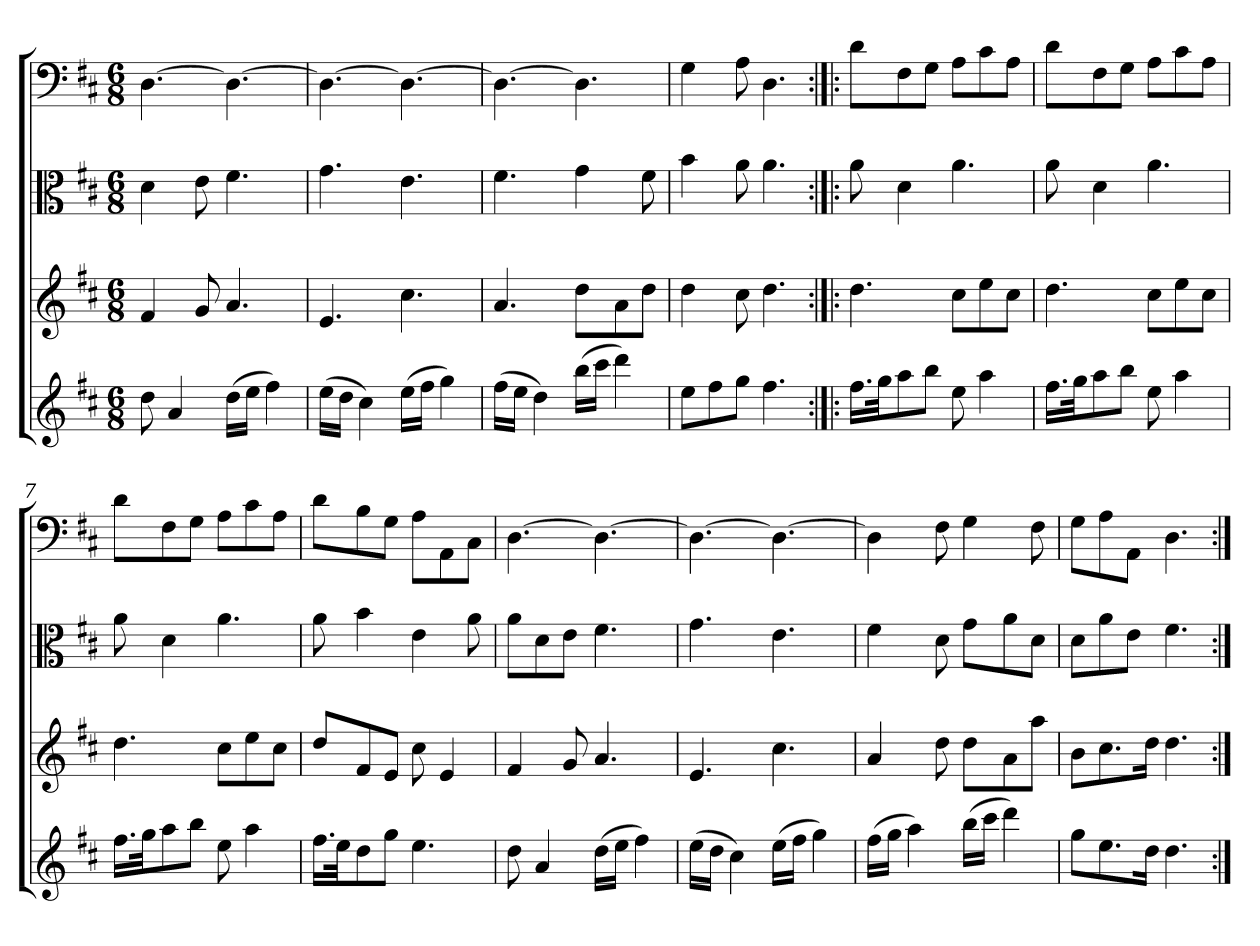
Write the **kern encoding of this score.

**kern	**kern	**kern	**kern
*part4	*part3	*part2	*part1
*staff4	*staff3	*staff2	*staff1
*clefG2	*clefG2	*clefC3	*clefF4
*k[f#c#]	*k[f#c#]	*k[f#c#]	*k[f#c#]
*D:	*D:	*D:	*D:
*M6/8	*M6/8	*M6/8	*M6/8
=1	=1	=1	=1
8dd\	4f#/	4d\	[4.D\
4a/	.	.	.
.	8g/	8e\	.
(16dd\LL	4.a/	4.f#\	4.D\_
16ee\JJ	.	.	.
4ff#\)	.	.	.
=2	=2	=2	=2
(16ee\LL	4.e/	4.g\	4.D\_
16dd\JJ	.	.	.
4cc#\)	.	.	.
(16ee\LL	4.cc#\	4.e\	4.D\_
16ff#\JJ	.	.	.
4gg\)	.	.	.
=3	=3	=3	=3
(16ff#\LL	4.a/	4.f#\	4.D\_
16ee\JJ	.	.	.
4dd\)	.	.	.
(16bb\LL	8dd\L	4g\	4.D\]
16ccc#\JJ	.	.	.
4ddd\)	8a\	.	.
.	8dd\J	8f#\	.
=4	=4	=4	=4
8ee\L	4dd\	4b\	4G\
8ff#\	.	.	.
8gg\J	8cc#\	8a\	8A\
4.ff#\	4.dd\	4.a\	4.D\
=5:|!|:	=5:|!|:	=5:|!|:	=5:|!|:
16.ff#\LL	4.dd\	8a\	8d\L
32gg\JK	.	.	.
8aa\	.	4d\	8F#\
8bb\J	.	.	8G\J
8ee\	8cc#\L	4.a\	8A\L
4aa\	8ee\	.	8c#\
.	8cc#\J	.	8A\J
=6	=6	=6	=6
16.ff#\LL	4.dd\	8a\	8d\L
32gg\JK	.	.	.
8aa\	.	4d\	8F#\
8bb\J	.	.	8G\J
8ee\	8cc#\L	4.a\	8A\L
4aa\	8ee\	.	8c#\
.	8cc#\J	.	8A\J
=7	=7	=7	=7
16.ff#\LL	4.dd\	8a\	8d\L
32gg\JK	.	.	.
8aa\	.	4d\	8F#\
8bb\J	.	.	8G\J
8ee\	8cc#\L	4.a\	8A\L
4aa\	8ee\	.	8c#\
.	8cc#\J	.	8A\J
=8	=8	=8	=8
16.ff#\LL	8dd/L	8a\	8d\L
32ee\JK	.	.	.
8dd\	8f#/	4b\	8B\
8gg\J	8e/J	.	8G\J
4.ee\	8cc#\	4e\	8A\L
.	4e/	.	8AA\
.	.	8a\	8C#\J
=9	=9	=9	=9
8dd\	4f#/	8a\L	[4.D\
4a/	.	8d\	.
.	8g/	8e\J	.
(16dd\LL	4.a/	4.f#\	4.D\_
16ee\JJ	.	.	.
4ff#\)	.	.	.
=10	=10	=10	=10
(16ee\LL	4.e/	4.g\	4.D\_
16dd\JJ	.	.	.
4cc#\)	.	.	.
(16ee\LL	4.cc#\	4.e\	4.D\_
16ff#\JJ	.	.	.
4gg\)	.	.	.
=11	=11	=11	=11
(16ff#\LL	4a/	4f#\	4D\]
16gg\JJ	.	.	.
4aa\)	.	.	.
.	8dd\	8d\	8F#\
(16bb\LL	8dd\L	8g\L	4G\
16ccc#\JJ	.	.	.
4ddd\)	8a\	8a\	.
.	8aa\J	8d\J	8F#\
=12	=12	=12	=12
8gg\L	8b\L	8d\L	8G\L
8.ee\	8.cc#\	8a\	8A\
.	.	8e\J	8AA\J
16dd\Jk	16dd\Jk	.	.
4.dd\	4.dd\	4.f#\	4.D\
=:|!	=:|!	=:|!	=:|!
*-	*-	*-	*-
